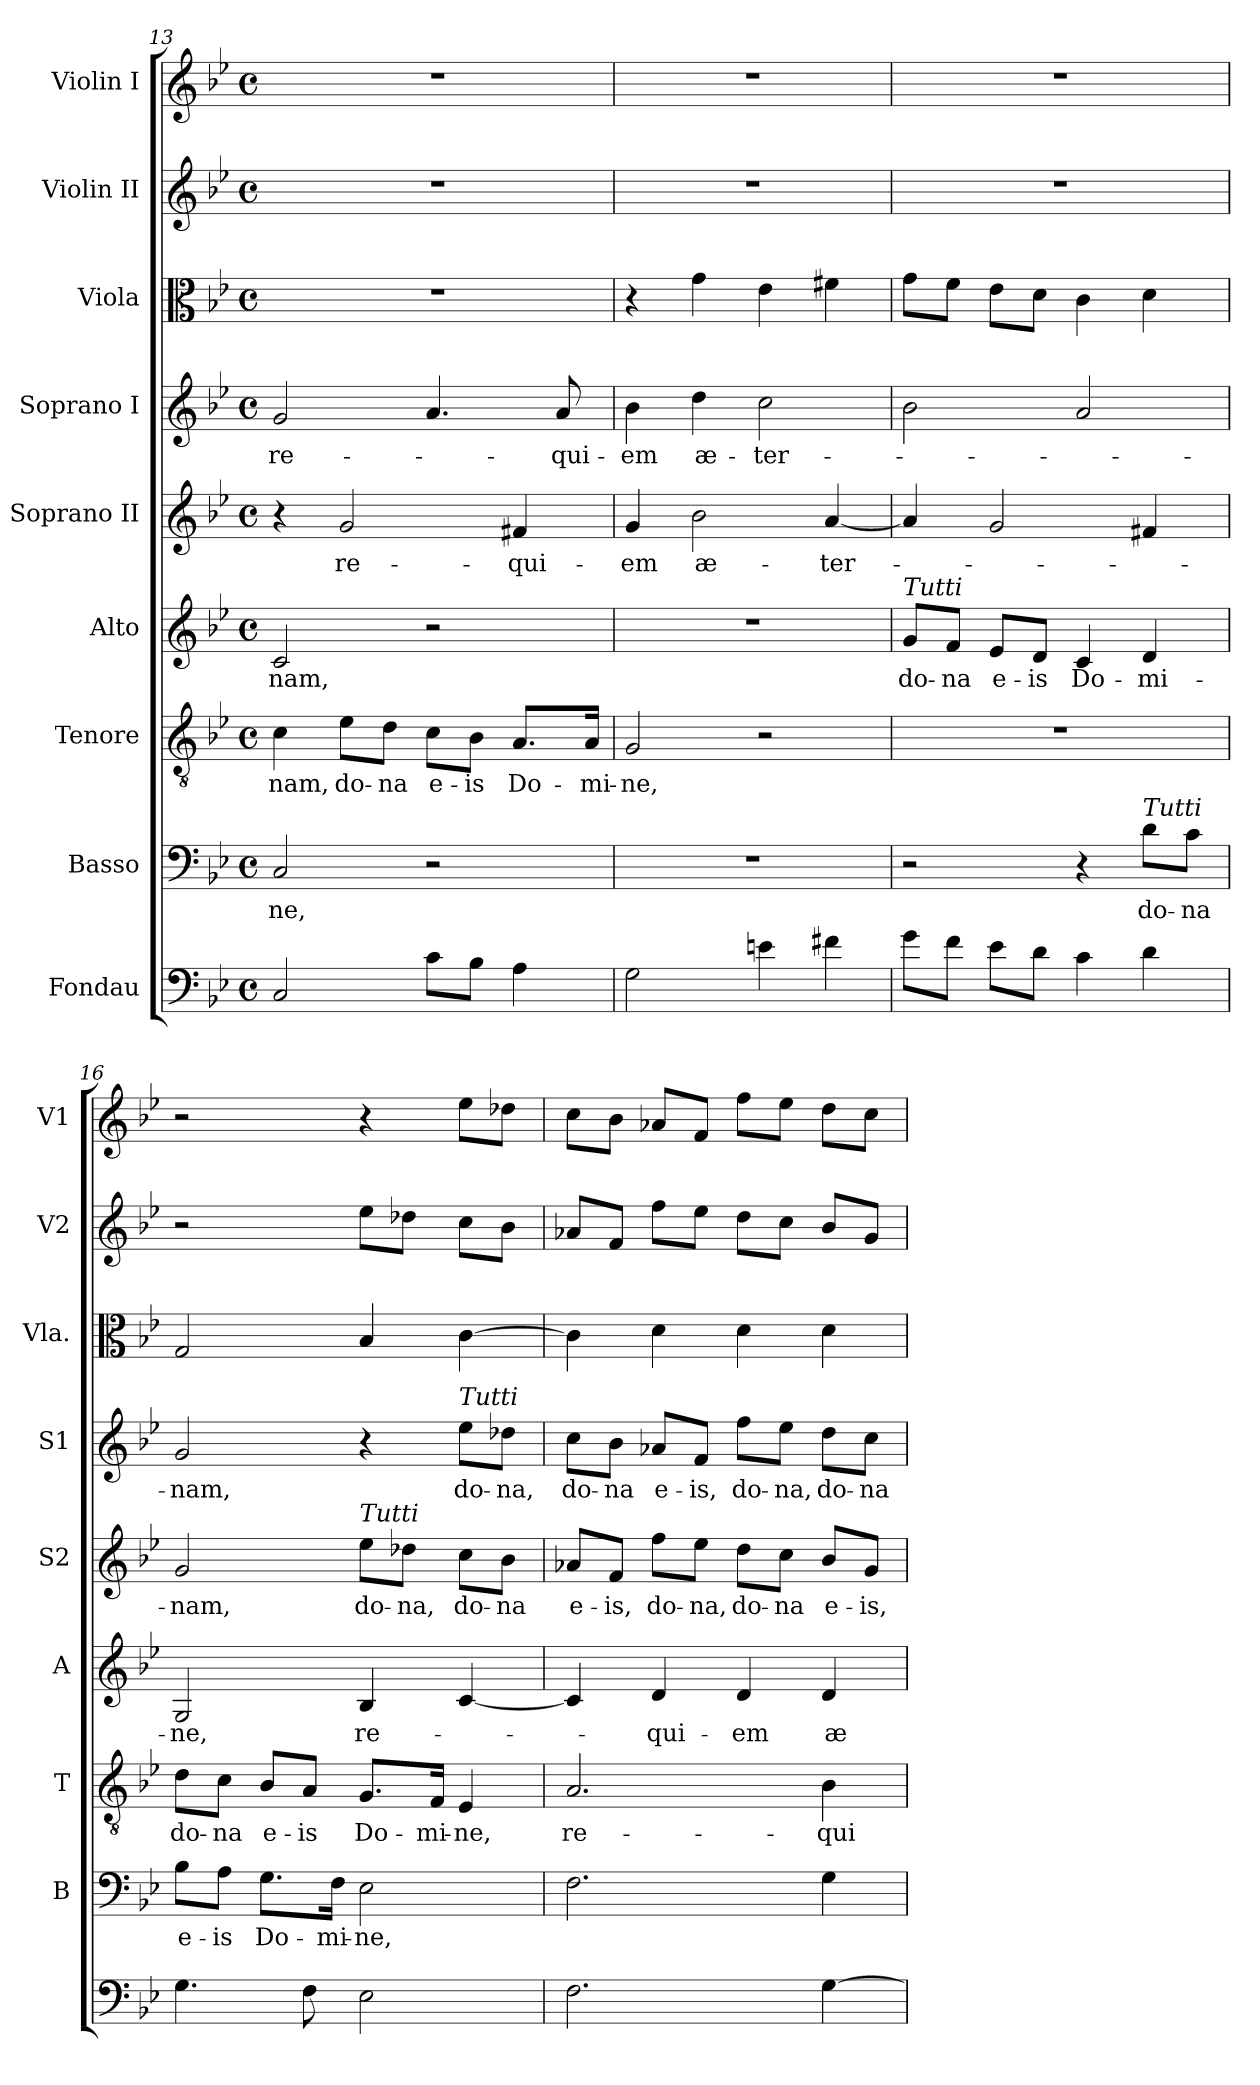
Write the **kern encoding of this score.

**kern	**kern	**text	**kern	**text	**kern	**text	**kern	**text	**kern	**text	**kern	**kern	**kern
*part9	*part8	*part8	*part7	*part7	*part6	*part6	*part5	*part5	*part4	*part4	*part3	*part2	*part1
*staff9	*staff8	*staff8	*staff7	*staff7	*staff6	*staff6	*staff5	*staff5	*staff4	*staff4	*staff3	*staff2	*staff1
*I"Fondau	*I"Basso	*	*I"Tenore	*	*I"Alto	*	*I"Soprano  II	*	*I"Soprano  I	*	*I"Viola	*I"Violin  II	*I"Violin  I
*	*I'B	*	*I'T	*	*I'A	*	*I'S2	*	*I'S1	*	*I'Vla.	*I'V2	*I'V1
*clefF4	*clefF4	*	*clefGv2	*	*clefG2	*	*clefG2	*	*clefG2	*	*clefC3	*clefG2	*clefG2
*k[b-e-]	*k[b-e-]	*	*k[b-e-]	*	*k[b-e-]	*	*k[b-e-]	*	*k[b-e-]	*	*k[b-e-]	*k[b-e-]	*k[b-e-]
*B-:	*B-:	*	*B-:	*	*B-:	*	*B-:	*	*B-:	*	*B-:	*B-:	*B-:
*M4/4	*M4/4	*	*M4/4	*	*M4/4	*	*M4/4	*	*M4/4	*	*M4/4	*M4/4	*M4/4
*met(c)	*met(c)	*	*met(c)	*	*met(c)	*	*met(c)	*	*met(c)	*	*met(c)	*met(c)	*met(c)
=13	=13	=13	=13	=13	=13	=13	=13	=13	=13	=13	=13	=13	=13
!	!	!LO:LY:b	!	!LO:LY:b	!	!LO:LY:b	!	!	!	!LO:LY:b	!	!	!
2C/	2C/	-ne,	4c\	-nam,	2c/	-nam,	4r	.	2g/	re-	1r	1r	1r
!	!	!	!	!LO:LY:b	!	!	!	!LO:LY:b	!	!	!	!	!
.	.	.	8e-\L	do-	.	.	2g/	re-	.	.	.	.	.
!	!	!	!	!LO:LY:b	!	!	!	!	!	!	!	!	!
.	.	.	8d\J	-na	.	.	.	.	.	.	.	.	.
!	!	!	!	!LO:LY:b	!	!	!	!	!	!	!	!	!
8c\L	2r	.	8c\L	e-	2r	.	.	.	4.a/	.	.	.	.
!	!	!	!	!LO:LY:b	!	!	!	!	!	!	!	!	!
8B-\J	.	.	8B-\J	-is	.	.	.	.	.	.	.	.	.
!	!	!	!	!LO:LY:b	!	!	!	!LO:LY:b	!	!	!	!	!
4A\	.	.	8.A/L	Do-	.	.	4f#X/	-qui-	.	.	.	.	.
!	!	!	!	!	!	!	!	!	!	!LO:LY:b	!	!	!
.	.	.	.	.	.	.	.	.	8a/	-qui-	.	.	.
!	!	!	!	!LO:LY:b	!	!	!	!	!	!	!	!	!
.	.	.	16A/Jk	-mi-	.	.	.	.	.	.	.	.	.
=14	=14	=14	=14	=14	=14	=14	=14	=14	=14	=14	=14	=14	=14
!	!	!	!	!LO:LY:b	!	!	!	!LO:LY:b	!	!LO:LY:b	!	!	!
2G\	1r	.	2G/	-ne,	1r	.	4g/	-em	4b-\	-em	4r	1r	1r
!	!	!	!	!	!	!	!	!LO:LY:b	!	!LO:LY:b	!	!	!
.	.	.	.	.	.	.	2b-\	æ-	4dd\	æ-	4g\	.	.
!	!	!	!	!	!	!	!	!	!	!LO:LY:b	!	!	!
4en\	.	.	2r	.	.	.	.	.	2cc\	-ter-	4e-\	.	.
!	!	!	!	!	!	!	!	!LO:LY:b	!	!	!	!	!
4f#X\	.	.	.	.	.	.	[4a/	-ter-	.	.	4f#X\	.	.
=15	=15	=15	=15	=15	=15	=15	=15	=15	=15	=15	=15	=15	=15
!	!	!	!	!	!LO:TX:a:i:t=Tutti	!	!	!	!	!	!	!	!
!	!	!	!	!	!	!LO:LY:b	!	!	!	!	!	!	!
8g\L	2r	.	1r	.	8g/L	do-	4a/]	.	2b-\	.	8g\L	1r	1r
!	!	!	!	!	!	!LO:LY:b	!	!	!	!	!	!	!
8f\J	.	.	.	.	8f/J	-na	.	.	.	.	8f\J	.	.
!	!	!	!	!	!	!LO:LY:b	!	!	!	!	!	!	!
8e-\L	.	.	.	.	8e-/L	e-	2g/	.	.	.	8e-\L	.	.
!	!	!	!	!	!	!LO:LY:b	!	!	!	!	!	!	!
8d\J	.	.	.	.	8d/J	-is	.	.	.	.	8d\J	.	.
!	!	!	!	!	!	!LO:LY:b	!	!	!	!	!	!	!
4c\	4r	.	.	.	4c/	Do-	.	.	2a/	.	4c\	.	.
!	!LO:TX:a:i:t=Tutti	!	!	!	!	!	!	!	!	!	!	!	!
!	!	!LO:LY:b	!	!	!	!LO:LY:b	!	!	!	!	!	!	!
4d\	8d\L	do-	.	.	4d/	-mi-	4f#X/	.	.	.	4d\	.	.
!	!	!LO:LY:b	!	!	!	!	!	!	!	!	!	!	!
.	8c\J	-na	.	.	.	.	.	.	.	.	.	.	.
!!LO:PB:g=z
=16	=16	=16	=16	=16	=16	=16	=16	=16	=16	=16	=16	=16	=16
!	!	!LO:LY:b	!	!LO:LY:b	!	!LO:LY:b	!	!LO:LY:b	!	!LO:LY:b	!	!	!
4.G\	8B-\L	e-	8d\L	do-	2G/	-ne,	2g/	-nam,	2g/	-nam,	2G/	2r	2r
!	!	!LO:LY:b	!	!LO:LY:b	!	!	!	!	!	!	!	!	!
.	8A\J	-is	8c\J	-na	.	.	.	.	.	.	.	.	.
!	!	!LO:LY:b	!	!LO:LY:b	!	!	!	!	!	!	!	!	!
.	8.G\L	Do-	8B-/L	e-	.	.	.	.	.	.	.	.	.
!	!	!	!	!LO:LY:b	!	!	!	!	!	!	!	!	!
8F\	.	.	8A/J	-is	.	.	.	.	.	.	.	.	.
!	!	!LO:LY:b	!	!	!	!	!	!	!	!	!	!	!
.	16F\Jk	-mi-	.	.	.	.	.	.	.	.	.	.	.
!	!	!	!	!	!	!	!LO:TX:a:i:t=Tutti	!	!	!	!	!	!
!	!	!LO:LY:b	!	!LO:LY:b	!	!LO:LY:b	!	!LO:LY:b	!	!	!	!	!
2E-\	2E-\	-ne,	8.G/L	Do-	4B-/	re-	8ee-\L	do-	4r	.	4B-/	8ee-\L	4r
!	!	!	!	!	!	!	!	!LO:LY:b	!	!	!	!	!
.	.	.	.	.	.	.	8dd-X\J	-na,	.	.	.	8dd-X\J	.
!	!	!	!	!LO:LY:b	!	!	!	!	!	!	!	!	!
.	.	.	16F/Jk	-mi-	.	.	.	.	.	.	.	.	.
!	!	!	!	!	!	!	!	!	!LO:TX:a:i:t=Tutti	!	!	!	!
!	!	!	!	!LO:LY:b	!	!	!	!LO:LY:b	!	!LO:LY:b	!	!	!
.	.	.	4E-/	-ne,	[4c/	.	8cc\L	do-	8ee-\L	do-	[4c\	8cc\L	8ee-\L
!	!	!	!	!	!	!	!	!LO:LY:b	!	!LO:LY:b	!	!	!
.	.	.	.	.	.	.	8b-\J	-na	8dd-X\J	-na,	.	8b-\J	8dd-X\J
=17	=17	=17	=17	=17	=17	=17	=17	=17	=17	=17	=17	=17	=17
!	!	!	!	!LO:LY:b	!	!	!	!LO:LY:b	!	!LO:LY:b	!	!	!
2.F\	2.F\	.	2.A/	re-	4c/]	.	8a-X/L	e-	8cc\L	do-	4c\]	8a-X/L	8cc\L
!	!	!	!	!	!	!	!	!LO:LY:b	!	!LO:LY:b	!	!	!
.	.	.	.	.	.	.	8f/J	-is,	8b-\J	-na	.	8f/J	8b-\J
!	!	!	!	!	!	!LO:LY:b	!	!LO:LY:b	!	!LO:LY:b	!	!	!
.	.	.	.	.	4d/	-qui-	8ff\L	do-	8a-X/L	e-	4d\	8ff\L	8a-X/L
!	!	!	!	!	!	!	!	!LO:LY:b	!	!LO:LY:b	!	!	!
.	.	.	.	.	.	.	8ee-\J	-na,	8f/J	-is,	.	8ee-\J	8f/J
!	!	!	!	!	!	!LO:LY:b	!	!LO:LY:b	!	!LO:LY:b	!	!	!
.	.	.	.	.	4d/	-em	8dd\L	do-	8ff\L	do-	4d\	8dd\L	8ff\L
!	!	!	!	!	!	!	!	!LO:LY:b	!	!LO:LY:b	!	!	!
.	.	.	.	.	.	.	8cc\J	-na	8ee-\J	-na,	.	8cc\J	8ee-\J
!	!	!	!	!LO:LY:b	!	!LO:LY:b	!	!LO:LY:b	!	!LO:LY:b	!	!	!
[4G\	4G\	.	4B-\	-qui-	4d/	æ-	8b-/L	e-	8dd\L	do-	4d\	8b-/L	8dd\L
!	!	!	!	!	!	!	!	!LO:LY:b	!	!LO:LY:b	!	!	!
.	.	.	.	.	.	.	8g/J	-is,	8cc\J	-na	.	8g/J	8cc\J
=	=	=	=	=	=	=	=	=	=	=	=	=	=
*-	*-	*-	*-	*-	*-	*-	*-	*-	*-	*-	*-	*-	*-
